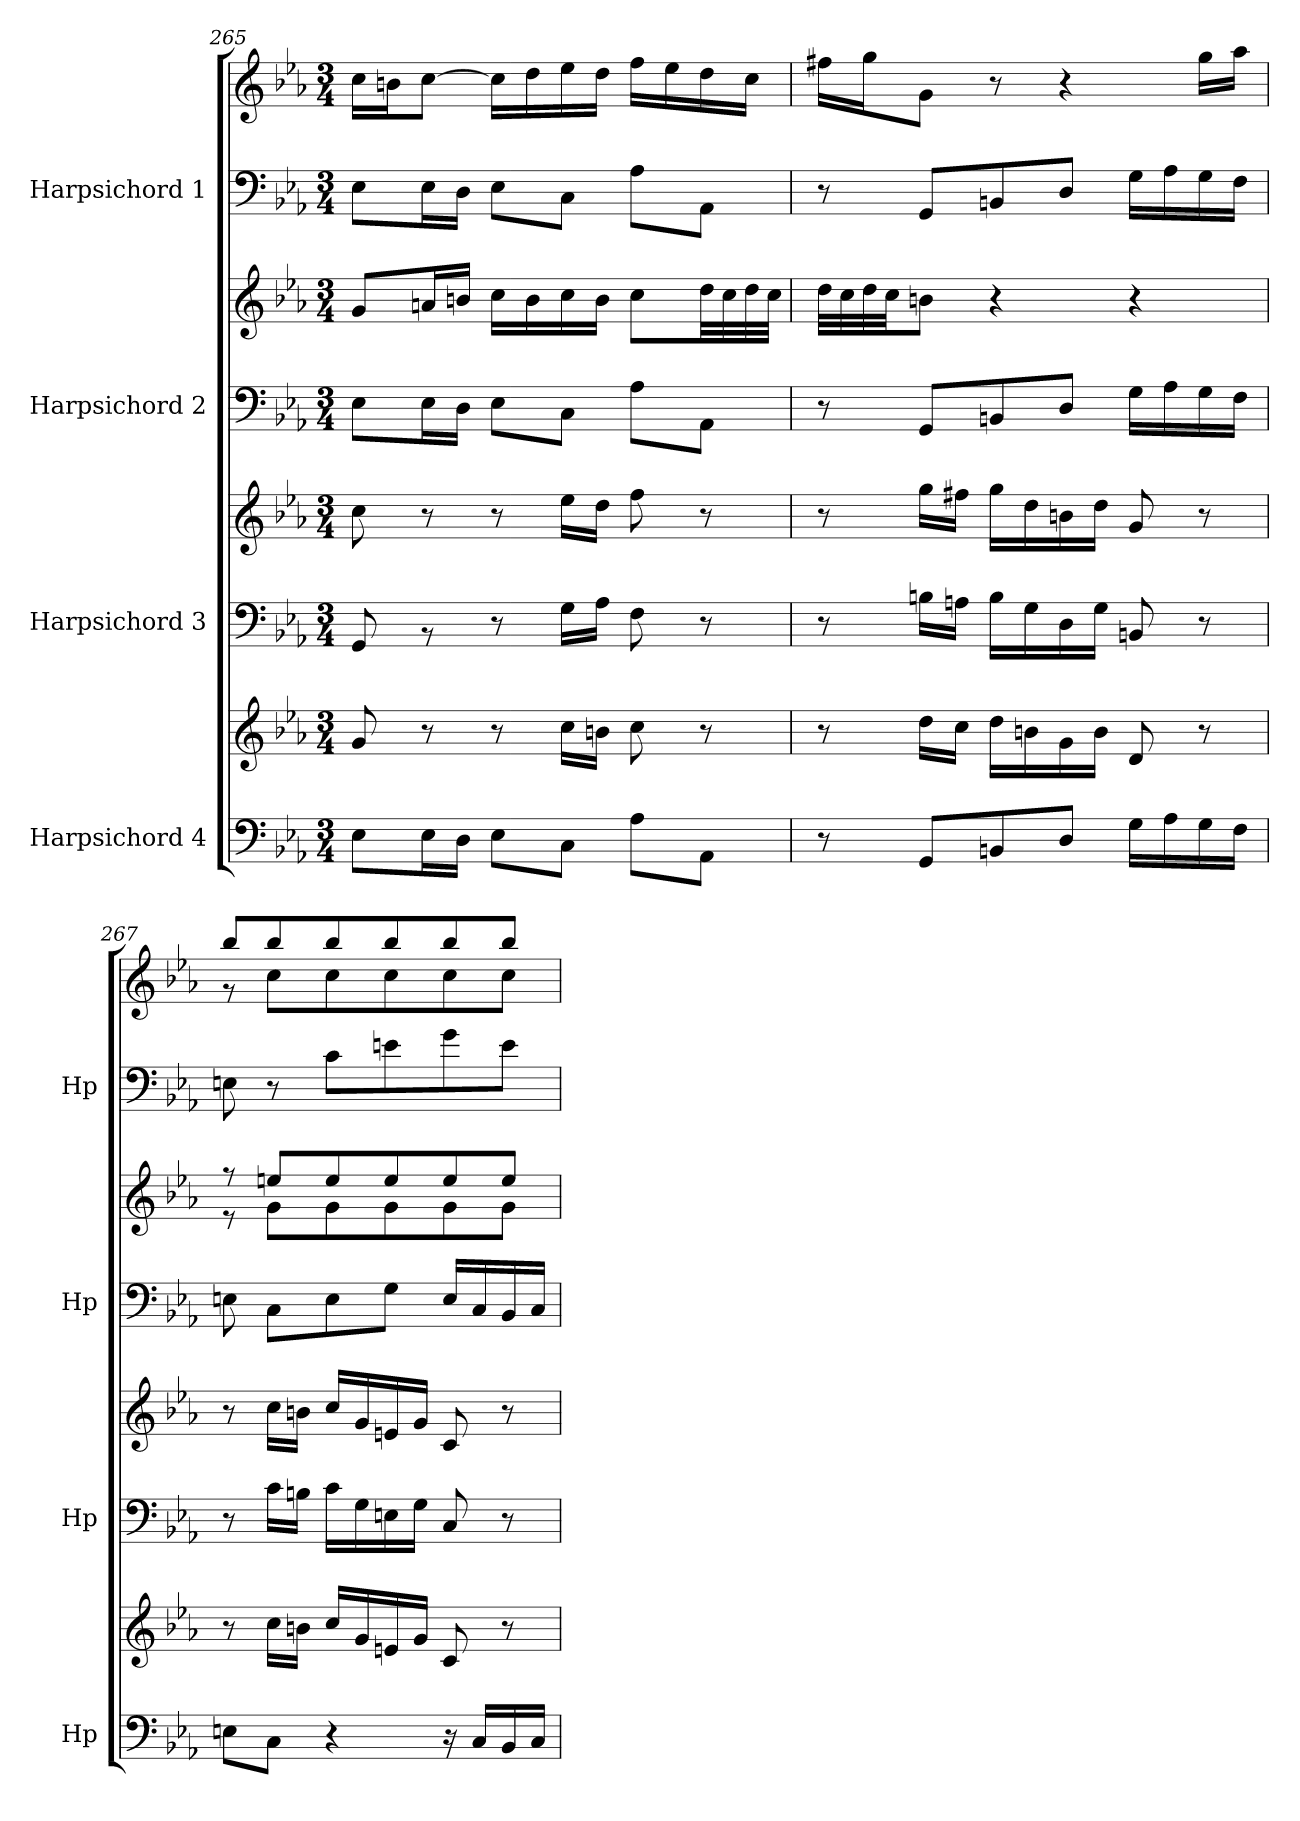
**kern	**kern	**kern	**kern	**kern	**kern	**kern	**kern
*part4	*part4	*part3	*part3	*part2	*part2	*part1	*part1
*staff8	*staff7	*staff6	*staff5	*staff4	*staff3	*staff2	*staff1
*I"Harpsichord 4	*	*I"Harpsichord 3	*	*I"Harpsichord 2	*	*I"Harpsichord 1	*
*I'Hp	*	*I'Hp	*	*I'Hp	*	*I'Hp	*
!!LO:PB:g=z
*clefF4	*clefG2	*clefF4	*clefG2	*clefF4	*clefG2	*clefF4	*clefG2
*k[b-e-a-]	*k[b-e-a-]	*k[b-e-a-]	*k[b-e-a-]	*k[b-e-a-]	*k[b-e-a-]	*k[b-e-a-]	*k[b-e-a-]
*M3/4	*M3/4	*M3/4	*M3/4	*M3/4	*M3/4	*M3/4	*M3/4
=265	=265	=265	=265	=265	=265	=265	=265
8E-\L	8g/	8GG/	8cc\	8E-\L	8g/L	8E-\L	16cc\LL
.	.	.	.	.	.	.	16bn\J
16E-\L	8r	8rBB	8r	16E-\L	16an/L	16E-\L	[8cc\J
16D\JJ	.	.	.	16D\JJ	16bn/JJ	16D\JJ	.
8E-\L	8r	8r	8r	8E-\L	16cc\LL	8E-\L	16cc\LL]
.	.	.	.	.	16b\	.	16dd\
8C\J	16cc\LL	16G\LL	16ee-\LL	8C\J	16cc\	8C\J	16ee-\
.	16bn\JJ	16A-\JJ	16dd\JJ	.	16b\JJ	.	16dd\JJ
8A-\L	8cc\	8F\	8ff\	8A-\L	8cc\L	8A-\L	16ff\LL
.	.	.	.	.	.	.	16ee-\
8AA-\J	8r	8r	8r	8AA-\J	32dd\LL	8AA-\J	16dd\
.	.	.	.	.	32cc\	.	.
.	.	.	.	.	32dd\	.	16cc\JJ
.	.	.	.	.	32cc\JJJ	.	.
=266	=266	=266	=266	=266	=266	=266	=266
8r	8r	8r	8r	8r	32dd\LLL	8r	16ff#X\LL
.	.	.	.	.	32cc\	.	.
.	.	.	.	.	32dd\	.	16gg\J
.	.	.	.	.	32cc\JJ	.	.
8GG/L	16dd\LL	16Bn\LL	16gg\LL	8GG/L	8bn\J	8GG/L	8g\J
.	16cc\JJ	16An\JJ	16ff#X\JJ	.	.	.	.
8BBn/	16dd\LL	16B\LL	16gg\LL	8BBn/	4r	8BBn/	8r
.	16bn\	16G\	16dd\	.	.	.	.
8D/J	16g\	16D\	16bn\	8D/J	.	8D/J	4r
.	16b\JJ	16G\JJ	16dd\JJ	.	.	.	.
16G\LL	8d/	8BBn/	8g/	16G\LL	4r	16G\LL	.
16A-\	.	.	.	16A-\	.	16A-\	.
16G\	8r	8r	8r	16G\	.	16G\	16gg\LL
16F\JJ	.	.	.	16F\JJ	.	16F\JJ	16aa-\JJ
=267	=267	=267	=267	=267	=267	=267	=267
*	*	*	*	*	*^	*	*^
8En\L	8r	8r	8r	8En\	8r	8r	8En\	8bb-/L	8r
8C\J	16cc\LL	16c\LL	16cc\LL	8C\L	8een/L	8g\L	8r	8bb-/	8cc\L
.	16bn\JJ	16Bn\JJ	16bn\JJ	.	.	.	.	.	.
4r	16cc/LL	16c\LL	16cc/LL	8E\	8ee/	8g\	8c\L	8bb-/	8cc\
.	16g/	16G\	16g/	.	.	.	.	.	.
.	16en/	16En\	16en/	8G\J	8ee/	8g\	8en\	8bb-/	8cc\
.	16g/JJ	16G\JJ	16g/JJ	.	.	.	.	.	.
16r	8c/	8C/	8c/	16E/LL	8ee/	8g\	8g\	8bb-/	8cc\
16C/LL	.	.	.	16C/	.	.	.	.	.
16BB-/	8r	8r	8r	16BB-/	8ee/J	8g\J	8e\J	8bb-/J	8cc\J
16C/JJ	.	.	.	16C/JJ	.	.	.	.	.
*	*	*	*	*	*v	*v	*	*v	*v
=	=	=	=	=	=	=	=
*-	*-	*-	*-	*-	*-	*-	*-
